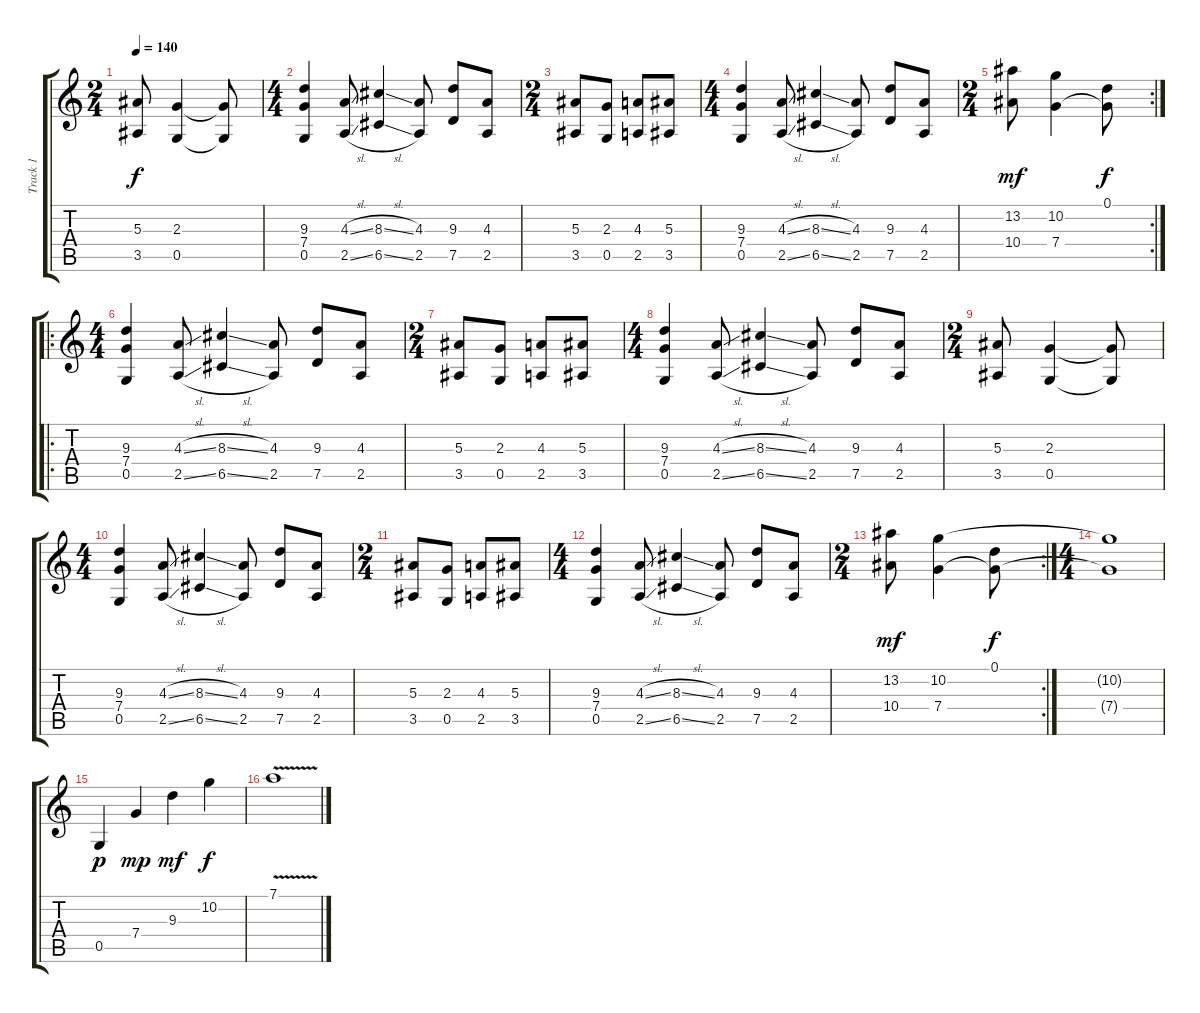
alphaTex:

\track ("Track 1" "Track 1") {instrument overdrivenguitar}
\staff {score tabs}
\tuning (D4 A3 F3 C3 G2 D2) {hide}
\ts (2 4)
\tempo 140
\clef g2
\ks c
(5.3 3.5).8{dy f} (2.3 0.5).4 (2.3{t} 0.5{t}).8 |
\ts (4 4)
(9.3 7.4 0.5).4 (4.3{sl} 2.5{sl}).8 (8.3{sl} 6.5{sl}).4 (4.3 2.5).8 (9.3 7.5).8 (4.3 2.5).8 |
\ts (2 4)
(5.3 3.5).8 (2.3 0.5).8 (4.3 2.5).8 (5.3 3.5).8 |
\ts (4 4)
(9.3 7.4 0.5).4 (4.3{sl} 2.5{sl}).8 (8.3{sl} 6.5{sl}).4 (4.3 2.5).8 (9.3 7.5).8 (4.3 2.5).8 |
\rc 2
\ts (2 4)
(13.2 10.4).8{dy mf} (10.2 7.4).4 (0.1 7.4{t}).8{dy f} |
\ro
\ts (4 4)
(9.3 7.4 0.5).4 (4.3{sl} 2.5{sl}).8 (8.3{sl} 6.5{sl}).4 (4.3 2.5).8 (9.3 7.5).8 (4.3 2.5).8 |
\ts (2 4)
(5.3 3.5).8 (2.3 0.5).8 (4.3 2.5).8 (5.3 3.5).8 |
\ts (4 4)
(9.3 7.4 0.5).4 (4.3{sl} 2.5{sl}).8 (8.3{sl} 6.5{sl}).4 (4.3 2.5).8 (9.3 7.5).8 (4.3 2.5).8 |
\ts (2 4)
(5.3 3.5).8 (2.3 0.5).4 (2.3{t} 0.5{t}).8 |
\ts (4 4)
(9.3 7.4 0.5).4 (4.3{sl} 2.5{sl}).8 (8.3{sl} 6.5{sl}).4 (4.3 2.5).8 (9.3 7.5).8 (4.3 2.5).8 |
\ts (2 4)
(5.3 3.5).8 (2.3 0.5).8 (4.3 2.5).8 (5.3 3.5).8 |
\ts (4 4)
(9.3 7.4 0.5).4 (4.3{sl} 2.5{sl}).8 (8.3{sl} 6.5{sl}).4 (4.3 2.5).8 (9.3 7.5).8 (4.3 2.5).8 |
\rc 2
\ts (2 4)
(13.2 10.4).8{dy mf} (10.2 7.4).4 (0.1 7.4{t}).8{dy f} |
\ts (4 4)
(10.2{t} 7.4{t}).1 |
0.5.4{dy p} 7.4.4{dy mp} 9.3.4{dy mf} 10.2.4{dy f} |
7.1{v}.1
